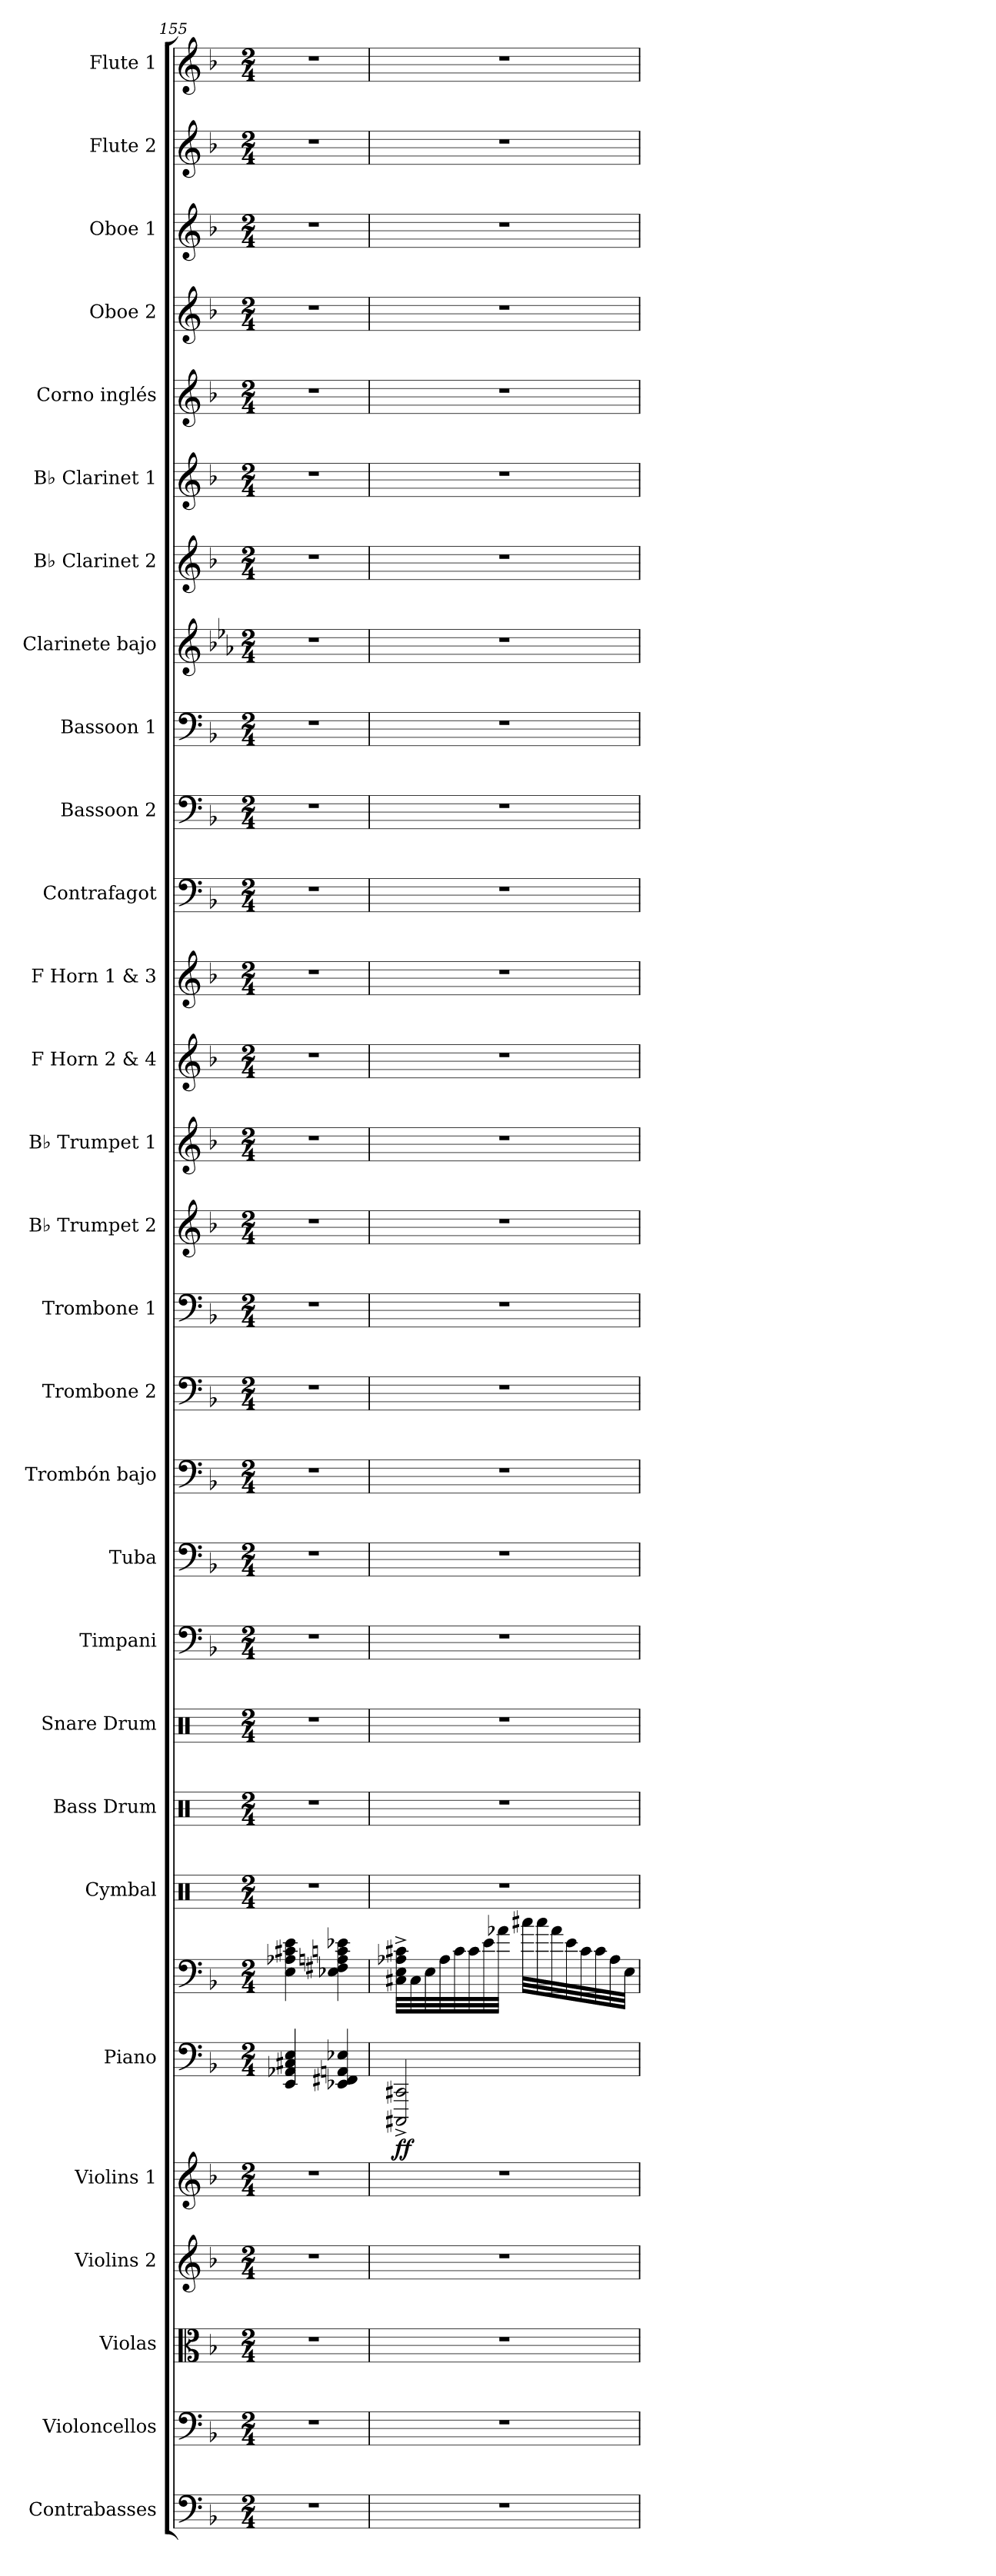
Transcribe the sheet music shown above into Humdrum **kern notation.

**kern	**kern	**kern	**kern	**kern	**kern	**kern	**dynam	**kern	**kern	**kern	**kern	**kern	**kern	**kern	**kern	**kern	**kern	**kern	**kern	**kern	**kern	**kern	**kern	**kern	**kern	**kern	**kern	**kern	**kern	**kern
*part29	*part28	*part27	*part26	*part25	*part24	*part24	*part24	*part23	*part22	*part21	*part20	*part19	*part18	*part17	*part16	*part15	*part14	*part13	*part12	*part11	*part10	*part9	*part8	*part7	*part6	*part5	*part4	*part3	*part2	*part1
*staff30	*staff29	*staff28	*staff27	*staff26	*staff25	*staff24	*staff24/25	*staff23	*staff22	*staff21	*staff20	*staff19	*staff18	*staff17	*staff16	*staff15	*staff14	*staff13	*staff12	*staff11	*staff10	*staff9	*staff8	*staff7	*staff6	*staff5	*staff4	*staff3	*staff2	*staff1
*I"Contrabasses	*I"Violoncellos	*I"Violas	*I"Violins 2	*I"Violins 1	*I"Piano	*	*	*I"Cymbal	*I"Bass Drum	*I"Snare Drum	*I"Timpani	*I"Tuba	*I"Trombón bajo	*I"Trombone 2	*I"Trombone 1	*I"B♭ Trumpet 2	*I"B♭ Trumpet 1	*I"F Horn 2 &amp; 4	*I"F Horn 1 &amp; 3	*I"Contrafagot	*I"Bassoon 2	*I"Bassoon 1	*I"Clarinete bajo	*I"B♭ Clarinet 2	*I"B♭ Clarinet 1	*I"Corno inglés	*I"Oboe 2	*I"Oboe 1	*I"Flute 2	*I"Flute 1
*I'Cbs.	*I'Vcs.	*I'Vlas.	*I'Vlns. 2	*I'Vlns. 1	*I'Pno.	*	*	*I'Cym.	*I'B. Dr.	*I'Sn. Dr.	*I'Timp.	*I'Tba.	*I'Tbn. B.	*I'Tbn. 2	*I'Tbn. 1	*I'B♭ Tpt. 2	*I'B♭ Tpt. 1	*I'F Hn. 2 4	*I'F Hn. 1 3	*I'Cfag.	*I'Bsn. 2	*I'Bsn. 1	*I'Cl. B.	*I'B♭ Cl. 2	*I'B♭ Cl. 1	*I'Cor. Ingl.	*I'Ob. 2	*I'Ob. 1	*I'Fl. 2	*I'Fl. 1
*clefF4	*clefF4	*clefC3	*clefG2	*clefG2	*clefF4	*clefF4	*	*clefX	*clefX	*clefX	*clefF4	*clefF4	*clefF4	*clefF4	*clefF4	*clefG2	*clefG2	*clefG2	*clefG2	*clefF4	*clefF4	*clefF4	*clefG2	*clefG2	*clefG2	*clefG2	*clefG2	*clefG2	*clefG2	*clefG2
*ITrd7c12	*	*	*	*	*	*	*	*	*	*	*	*	*	*	*	*ITrd1c2	*ITrd1c2	*ITrd4c7	*ITrd4c7	*ITrd7c12	*	*	*ITrd8c14	*ITrd1c2	*ITrd1c2	*ITrd4c7	*	*	*	*
*k[b-]	*k[b-]	*k[b-]	*k[b-]	*k[b-]	*k[b-]	*k[b-]	*	*k[]	*k[]	*k[]	*k[b-]	*k[b-]	*k[b-]	*k[b-]	*k[b-]	*k[b-e-a-]	*k[b-e-a-]	*k[b-e-]	*k[b-e-]	*k[b-]	*k[b-]	*k[b-]	*k[b-e-a-]	*k[b-e-a-]	*k[b-e-a-]	*k[b-e-]	*k[b-]	*k[b-]	*k[b-]	*k[b-]
*M2/4	*M2/4	*M2/4	*M2/4	*M2/4	*M2/4	*M2/4	*	*M2/4	*M2/4	*M2/4	*M2/4	*M2/4	*M2/4	*M2/4	*M2/4	*M2/4	*M2/4	*M2/4	*M2/4	*M2/4	*M2/4	*M2/4	*M2/4	*M2/4	*M2/4	*M2/4	*M2/4	*M2/4	*M2/4	*M2/4
=155	=155	=155	=155	=155	=155	=155	=155	=155	=155	=155	=155	=155	=155	=155	=155	=155	=155	=155	=155	=155	=155	=155	=155	=155	=155	=155	=155	=155	=155	=155
2r	2r	2r	2r	2r	4EE/ 4AA-X/ 4C#X/ 4E/	4E\ 4A-X\ 4c#X\ 4e\	.	2r	2r	2r	2r	2r	2r	2r	2r	2r	2r	2r	2r	2r	2r	2r	2r	2r	2r	2r	2r	2r	2r	2r
.	.	.	.	.	4EE-X/ 4FF#X/ 4AAn/ 4E-X/	4E-X\ 4F#X\ 4An\ 4cn\ 4e-X\	.	.	.	.	.	.	.	.	.	.	.	.	.	.	.	.	.	.	.	.	.	.	.	.
!!LO:PB:g=z
=156	=156	=156	=156	=156	=156	=156	=156	=156	=156	=156	=156	=156	=156	=156	=156	=156	=156	=156	=156	=156	=156	=156	=156	=156	=156	=156	=156	=156	=156	=156
!	!	!	!	!	!	!	!LO:DY:b=2	!	!	!	!	!	!	!	!	!	!	!	!	!	!	!	!	!	!	!	!	!	!	!
2r	2r	2r	2r	2r	2CCC#X/^ 2CC#X/^	32C#X\^ 32E\^ 32A-X\^ 32c#X\^LLL	ff	2r	2r	2r	2r	2r	2r	2r	2r	2r	2r	2r	2r	2r	2r	2r	2r	2r	2r	2r	2r	2r	2r	2r
.	.	.	.	.	.	32C#\	.	.	.	.	.	.	.	.	.	.	.	.	.	.	.	.	.	.	.	.	.	.	.	.
.	.	.	.	.	.	32E\	.	.	.	.	.	.	.	.	.	.	.	.	.	.	.	.	.	.	.	.	.	.	.	.
.	.	.	.	.	.	32A-\	.	.	.	.	.	.	.	.	.	.	.	.	.	.	.	.	.	.	.	.	.	.	.	.
.	.	.	.	.	.	32c#\	.	.	.	.	.	.	.	.	.	.	.	.	.	.	.	.	.	.	.	.	.	.	.	.
.	.	.	.	.	.	32c#\	.	.	.	.	.	.	.	.	.	.	.	.	.	.	.	.	.	.	.	.	.	.	.	.
.	.	.	.	.	.	32e\	.	.	.	.	.	.	.	.	.	.	.	.	.	.	.	.	.	.	.	.	.	.	.	.
.	.	.	.	.	.	32a-X\JJJ	.	.	.	.	.	.	.	.	.	.	.	.	.	.	.	.	.	.	.	.	.	.	.	.
.	.	.	.	.	.	32cc#X\LLL	.	.	.	.	.	.	.	.	.	.	.	.	.	.	.	.	.	.	.	.	.	.	.	.
.	.	.	.	.	.	32cc#\	.	.	.	.	.	.	.	.	.	.	.	.	.	.	.	.	.	.	.	.	.	.	.	.
.	.	.	.	.	.	32a-\	.	.	.	.	.	.	.	.	.	.	.	.	.	.	.	.	.	.	.	.	.	.	.	.
.	.	.	.	.	.	32e\	.	.	.	.	.	.	.	.	.	.	.	.	.	.	.	.	.	.	.	.	.	.	.	.
.	.	.	.	.	.	32c#\	.	.	.	.	.	.	.	.	.	.	.	.	.	.	.	.	.	.	.	.	.	.	.	.
.	.	.	.	.	.	32c#\	.	.	.	.	.	.	.	.	.	.	.	.	.	.	.	.	.	.	.	.	.	.	.	.
.	.	.	.	.	.	32A-\	.	.	.	.	.	.	.	.	.	.	.	.	.	.	.	.	.	.	.	.	.	.	.	.
.	.	.	.	.	.	32E\JJJ	.	.	.	.	.	.	.	.	.	.	.	.	.	.	.	.	.	.	.	.	.	.	.	.
=	=	=	=	=	=	=	=	=	=	=	=	=	=	=	=	=	=	=	=	=	=	=	=	=	=	=	=	=	=	=
*-	*-	*-	*-	*-	*-	*-	*-	*-	*-	*-	*-	*-	*-	*-	*-	*-	*-	*-	*-	*-	*-	*-	*-	*-	*-	*-	*-	*-	*-	*-
